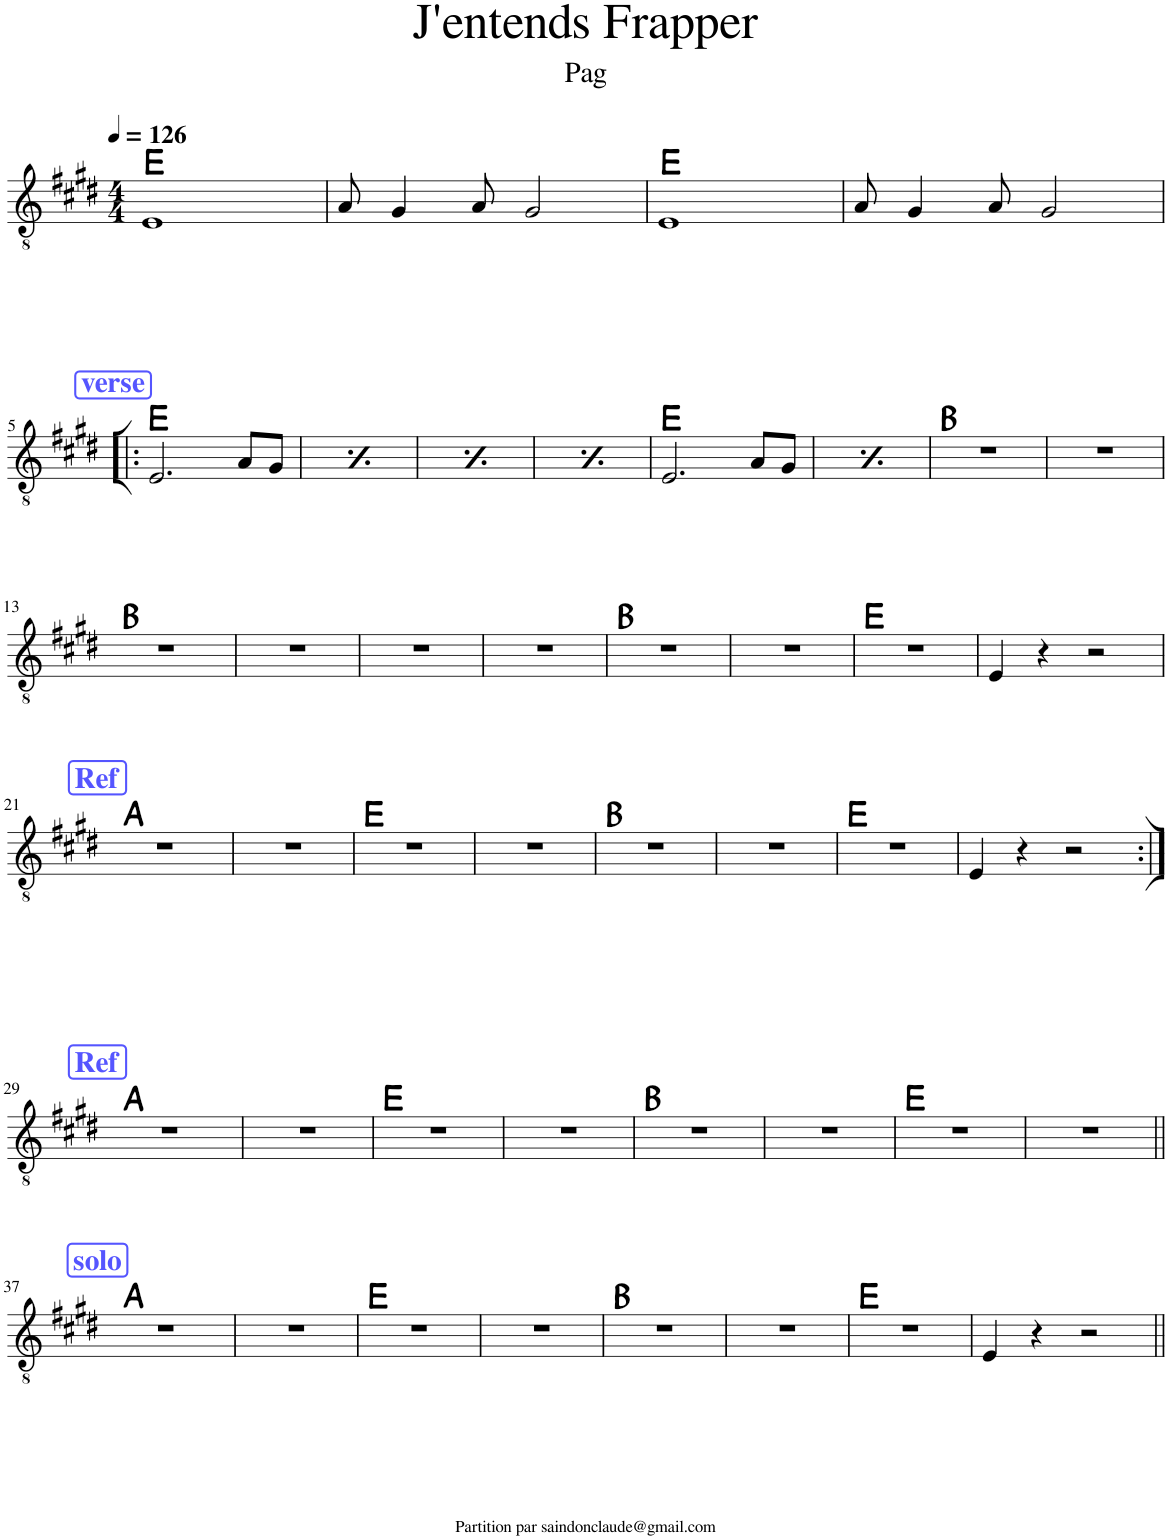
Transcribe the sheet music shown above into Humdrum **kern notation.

**kern	**harte
*part1	*part1
*staff1	*
*I"Classical Guitar	*
*I'Guit.	*
*clefGv2	*
*k[f#c#g#d#]	*
*M4/4	*
*MM126	*
=1	=1
1E	E:maj
=2	=2
8A/	.
4G#/	.
8A/	.
2G#/	.
=3	=3
1E	E:maj
=4	=4
8A/	.
4G#/	.
8A/	.
2G#/	.
!!LO:LB:g=z
!!LO:REH:place=s1:a:B:cj:color=#5555FF:fs=14:t=verse
=5!|:	=5!|:
2.E/	E:maj
8A/L	.
8G#/J	.
!!LO:REH:place=s1:a:B:cj:color=#5555FF:fs=14:t=verse
=6	=6
2.E/	E:maj
8A/L	.
8G#/J	.
!!LO:REH:place=s1:a:B:cj:color=#5555FF:fs=14:t=verse
=7	=7
2.E/	E:maj
8A/L	.
8G#/J	.
!!LO:REH:place=s1:a:B:cj:color=#5555FF:fs=14:t=verse
=8	=8
2.E/	E:maj
8A/L	.
8G#/J	.
=9	=9
2.E/	E:maj
8A/L	.
8G#/J	.
=10	=10
2.E/	E:maj
8A/L	.
8G#/J	.
=11	=11
1r	B:maj
=12	=12
1r	.
!!LO:LB:g=z
=13	=13
1r	B:maj
=14	=14
1r	.
=15	=15
1r	.
=16	=16
1r	.
=17	=17
1r	B:maj
=18	=18
1r	.
=19	=19
1r	E:maj
=20	=20
4E/	.
4r	.
2r	.
!!LO:LB:g=z
!!LO:REH:place=s1:a:B:cj:color=#5555FF:fs=14:t=Ref
=21	=21
1r	A:maj
=22	=22
1r	.
=23	=23
1r	E:maj
=24	=24
1r	.
=25	=25
1r	B:maj
=26	=26
1r	.
=27	=27
1r	E:maj
=28	=28
4E/	.
4r	.
2r	.
!!LO:LB:g=z
!!LO:REH:place=s1:a:B:cj:color=#5555FF:fs=14:t=Ref
=29:|!	=29:|!
1r	A:maj
=30	=30
1r	.
=31	=31
1r	E:maj
=32	=32
1r	.
=33	=33
1r	B:maj
=34	=34
1r	.
=35	=35
1r	E:maj
=36	=36
1r	.
!!LO:LB:g=z
!!LO:REH:place=s1:a:B:cj:color=#5555FF:fs=14:t=solo
=37||	=37||
1r	A:maj
=38	=38
1r	.
=39	=39
1r	E:maj
=40	=40
1r	.
=41	=41
1r	B:maj
=42	=42
1r	.
=43	=43
1r	E:maj
=44	=44
4E/	.
4r	.
2r	.
=||	=||
*-	*-
